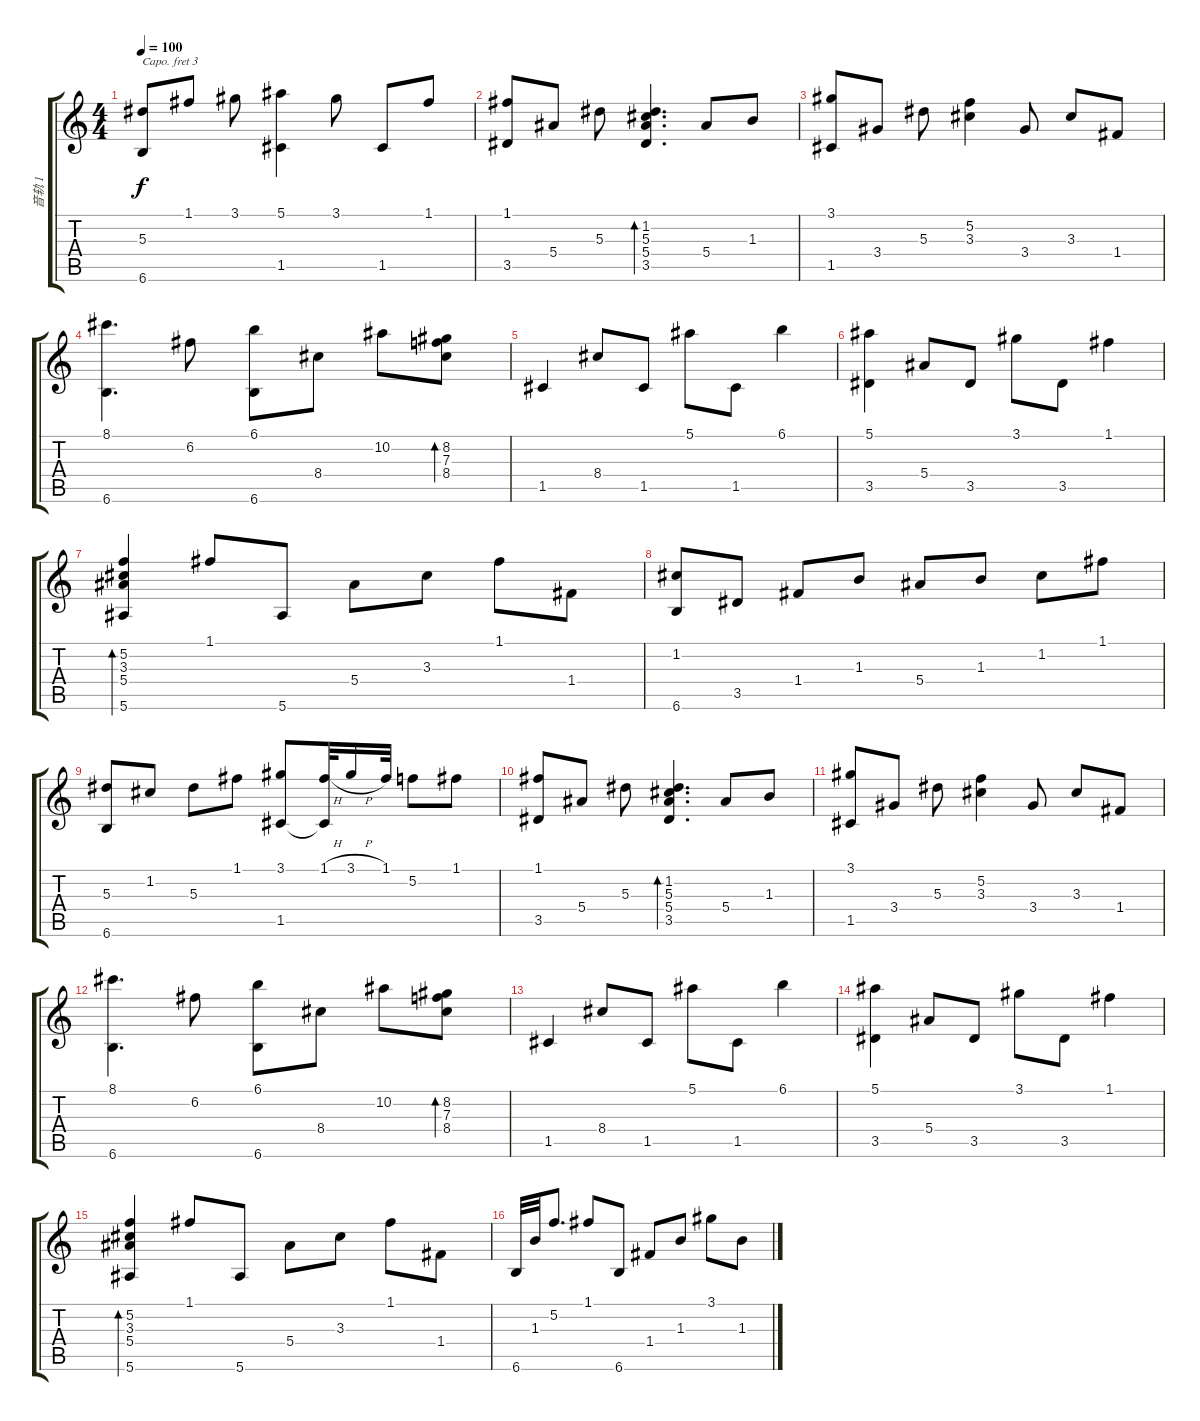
\track ("音轨 1" "音轨 1") {instrument acousticguitarsteel}
\staff {score tabs}
\capo 3
\tuning (D4 A3 G3 D3 A2 D2) {hide}
\ts (4 4)
\tempo 100
\clef g2
\ks c
(5.3 6.6).8{dy f} 1.1.8 3.1.8 (5.1 1.5).4 3.1.8 1.5.8 1.1.8 |
(1.1 3.5).8 5.4.8 5.3.8 (1.2 5.3 5.4 3.5).4{d bd 60} 5.4.8 1.3.8 |
(3.1 1.5).8 3.4.8 5.3.8 (5.2 3.3).4 3.4.8 3.3.8 1.4.8 |
(8.1 6.6).4{d} 6.2.8 (6.1 6.6).8 8.4.8 10.2.8 (8.2 7.3 8.4).8{bd 480} |
1.5.4 8.4.8 1.5.8 5.1.8 1.5.8 6.1.4 |
(5.1 3.5).4 5.4.8 3.5.8 3.1.8 3.5.8 1.1.4 |
(5.2 3.3 5.4 5.6).4{bd 240} 1.1.8 5.6.8 5.4.8 3.3.8 1.1.8 1.4.8 |
(1.2 6.6).8 3.5.8 1.4.8 1.3.8 5.4.8 1.3.8 1.2.8 1.1.8 |
(5.3 6.6).8 1.2.8 5.3.8 1.1.8 (3.1 1.5).8 (1.1{h} 1.5{t}).32 3.1{h}.16 1.1.32 5.2.8 1.1.8 |
(1.1 3.5).8 5.4.8 5.3.8 (1.2 5.3 5.4 3.5).4{d bd 240} 5.4.8 1.3.8 |
(3.1 1.5).8 3.4.8 5.3.8 (5.2 3.3).4 3.4.8 3.3.8 1.4.8 |
(8.1 6.6).4{d} 6.2.8 (6.1 6.6).8 8.4.8 10.2.8 (8.2 7.3 8.4).8{bd 480} |
1.5.4 8.4.8 1.5.8 5.1.8 1.5.8 6.1.4 |
(5.1 3.5).4 5.4.8 3.5.8 3.1.8 3.5.8 1.1.4 |
(5.2 3.3 5.4 5.6).4{bd 240} 1.1.8 5.6.8 5.4.8 3.3.8 1.1.8 1.4.8 |
6.6.32 1.3.32 5.2.8{d} 1.1.8 6.6.8 1.4.8 1.3.8 3.1.8 1.3.8
